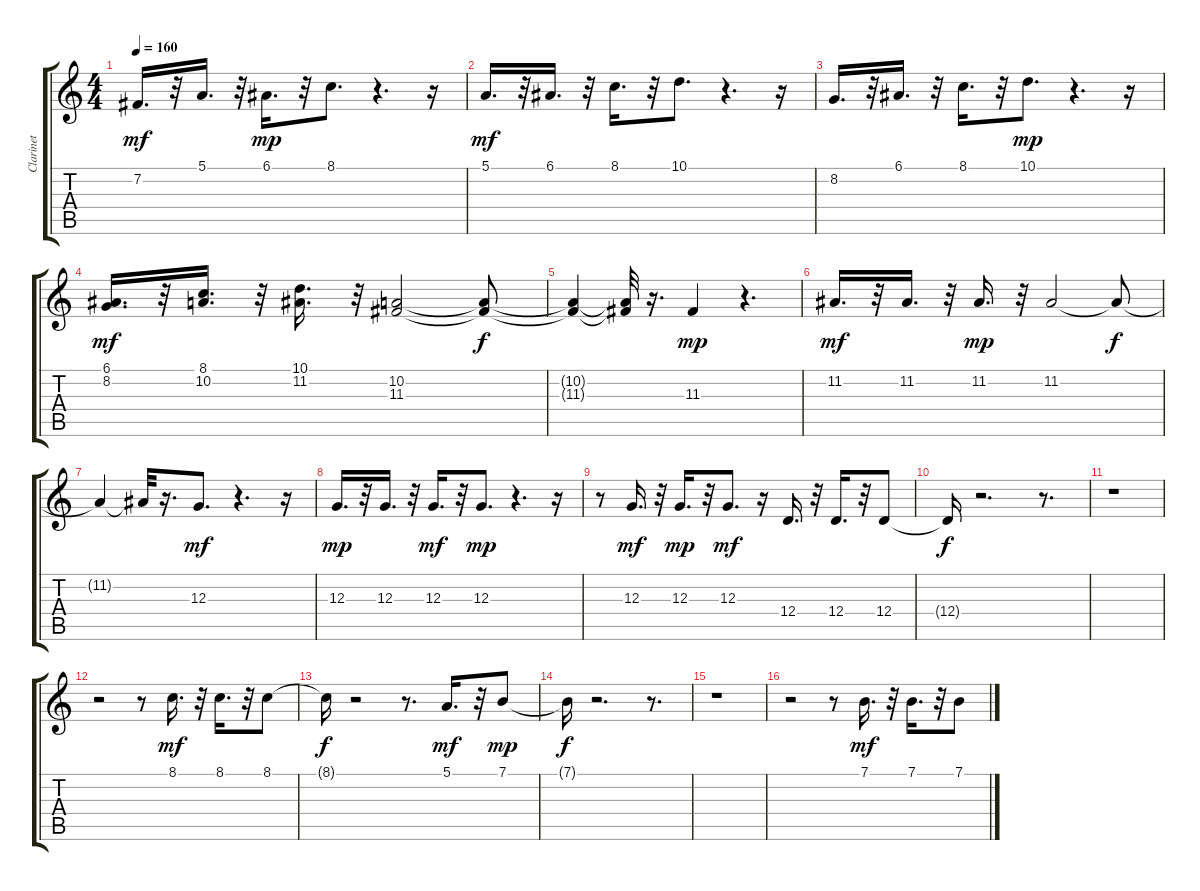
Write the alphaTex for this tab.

\track ("Clarinet" "Clarinet") {instrument clarinet}
\staff {score tabs}
\tuning (E4 B3 G3 D3 A2 E2) {hide}
\ts (4 4)
\tempo 160
\clef g2
\ks c
7.2.16{d dy mf} r.32 5.1.16{d} r.32 6.1.16{d dy mp} r.32 8.1.8{d} r.4{d} r.16 |
5.1.16{d dy mf} r.32 6.1.16{d} r.32 8.1.16{d} r.32 10.1.8{d} r.4{d} r.16 |
8.2.16{d} r.32 6.1.16{d} r.32 8.1.16{d} r.32 10.1.8{d dy mp} r.4{d} r.16 |
(6.1 8.2).16{d dy mf} r.32 (8.1 10.2).16{d} r.32 (10.1 11.2).16{d} r.32 (10.2 11.3).2 (10.2{t} 11.3{t}).8{dy f} |
(10.2{t} 11.3{t}).4 (10.2{t} 11.3{t}).32 r.16{d} 11.3.4{dy mp} r.4{d} |
11.2.16{d dy mf} r.32 11.2.16{d} r.32 11.2.16{d dy mp} r.32 11.2.2 11.2{t}.8{dy f} |
11.2{t}.4 11.2{t}.32 r.16{d} 12.3.8{d dy mf} r.4{d} r.16 |
12.3.16{d dy mp} r.32 12.3.16{d} r.32 12.3.16{d dy mf} r.32 12.3.8{d dy mp} r.4{d} r.16 |
r.8 12.3.16{d dy mf} r.32 12.3.16{d dy mp} r.32 12.3.8{d dy mf} r.16 12.4.16{d} r.32 12.4.16{d} r.32 12.4.8 |
12.4{t}.16{dy f} r.2{d} r.8{d} |
r.1 |
r.2 r.8 8.1.16{d dy mf} r.32 8.1.16{d} r.32 8.1.8 |
8.1{t}.16{dy f} r.2 r.8{d} 5.1.16{d dy mf} r.32 7.1.8{dy mp} |
7.1{t}.16{dy f} r.2{d} r.8{d} |
r.1 |
r.2 r.8 7.1.16{d dy mf} r.32 7.1.16{d} r.32 7.1.8
